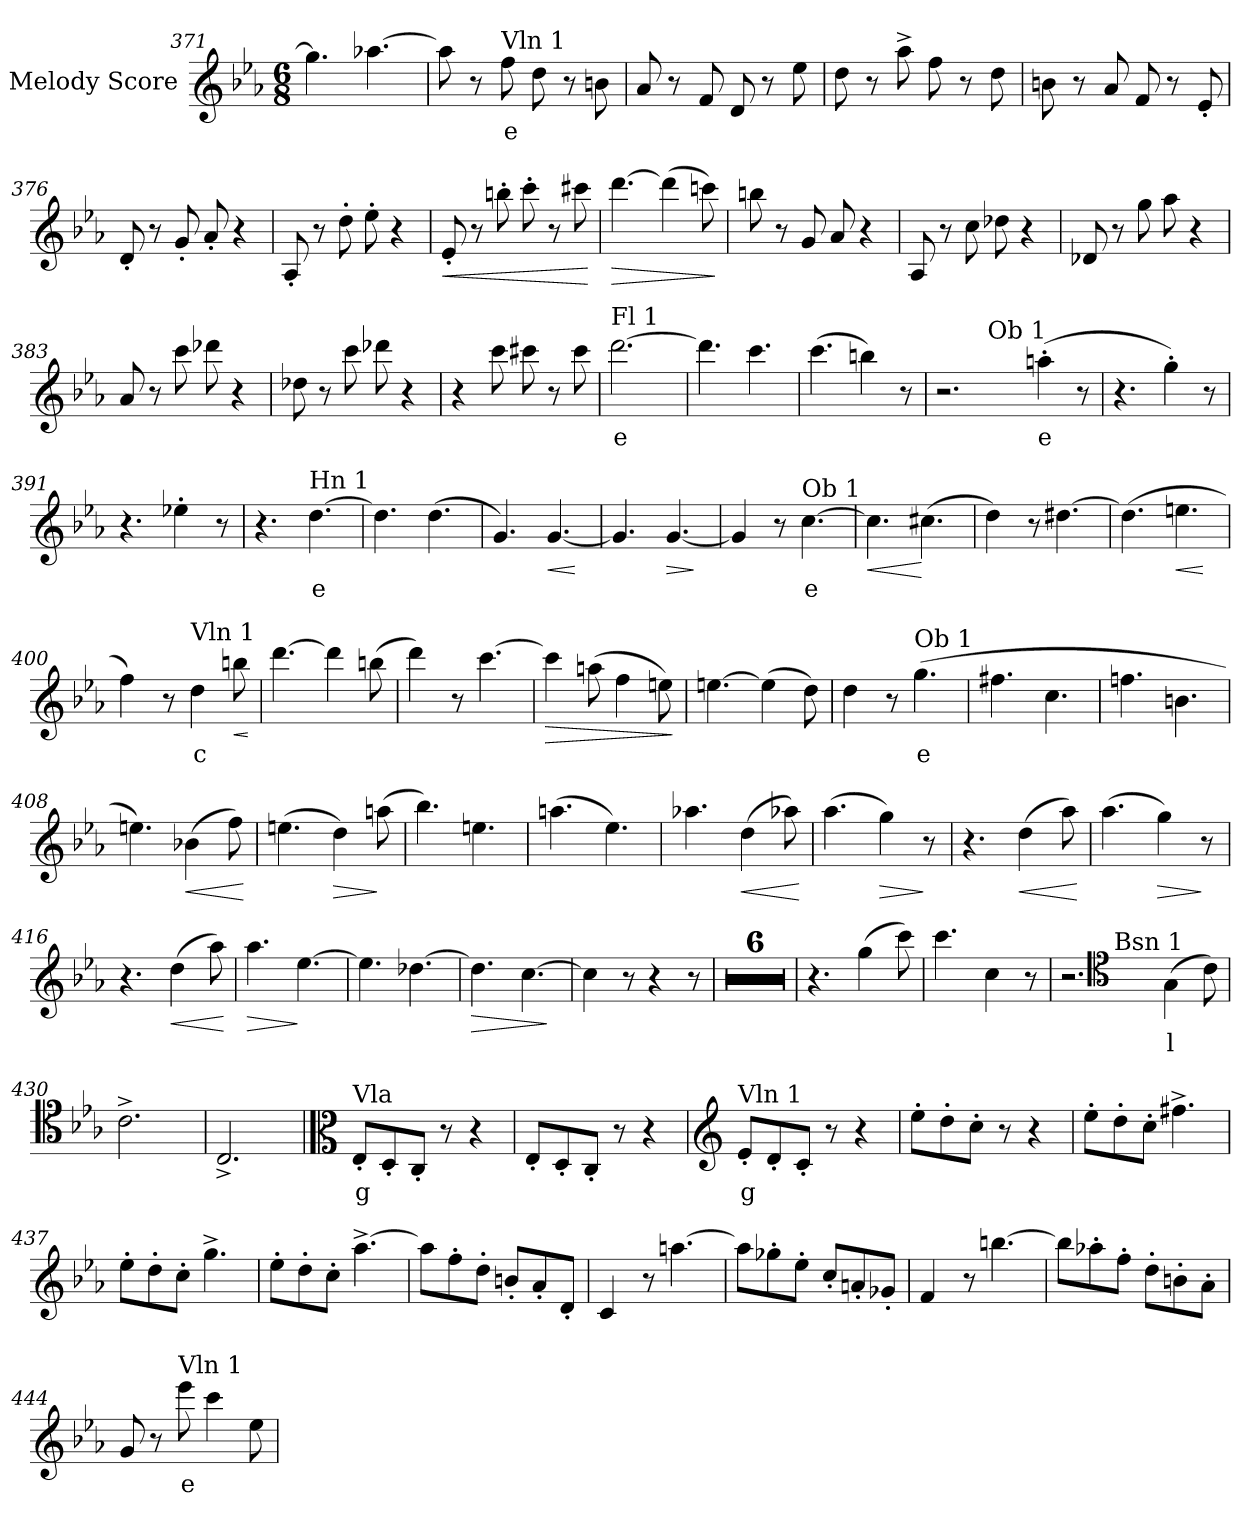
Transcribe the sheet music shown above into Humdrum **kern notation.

**kern	**text	**dynam
*part1	*part1	*part1
*staff1	*staff1	*staff1
*I"Melody Score	*	*
*clefG2	*	*
*k[b-e-a-]	*	*
*M6/8	*	*
=371	=371	=371
4.gg\]	.	.
[4.aa-X\	.	.
=372	=372	=372
8aa-\]	.	.
8r	.	.
!LO:TX:a:t=Vln 1	!	!
!	!LO:LY:b:color=#FF0000	!
8ff\	e	.
8dd\	.	.
8r	.	.
8bn\	.	.
=373	=373	=373
8a-/	.	.
8r	.	.
8f/	.	.
8d/	.	.
8r	.	.
8ee-\	.	.
=374	=374	=374
8dd\	.	.
8r	.	.
8aa-^\	.	.
8ff\	.	.
8r	.	.
8dd\	.	.
=375	=375	=375
8bn\	.	.
8r	.	.
8a-/	.	.
8f/	.	.
8r	.	.
8e-'/	.	.
=376	=376	=376
8d'/	.	.
8r	.	.
8g'/	.	.
8a-'/	.	.
4r	.	.
=377	=377	=377
8A-'/	.	.
8r	.	.
8dd'\	.	.
8ee-'\	.	.
4r	.	.
=378	=378	=378
!	!	!LO:HP:b
8e-'/	.	<
8r	.	.
8bbn'\	.	.
8ccc'\	.	.
8r	.	.
8ccc#X\	.	.
.	.	[
=379	=379	=379
!	!	!LO:HP:b
[4.ddd\	.	>
(4ddd\]	.	.
8cccn\)	.	.
.	.	]
=380	=380	=380
8bbn\	.	.
8r	.	.
8g/	.	.
8a-/	.	.
4r	.	.
=381	=381	=381
8A-/	.	.
8r	.	.
8cc\	.	.
8dd-X\	.	.
4r	.	.
=382	=382	=382
8d-X/	.	.
8r	.	.
8gg\	.	.
8aa-\	.	.
4r	.	.
=383	=383	=383
8a-/	.	.
8r	.	.
8ccc\	.	.
8ddd-X\	.	.
4r	.	.
=384	=384	=384
8dd-X\	.	.
8r	.	.
8ccc\	.	.
8ddd-X\	.	.
4r	.	.
=385	=385	=385
4r	.	.
8ccc\	.	.
8ccc#X\	.	.
8r	.	.
8ccc#\	.	.
=386	=386	=386
!LO:TX:a:t=Fl 1	!	!
!	!LO:LY:b:color=#FF0000	!
[2.ddd\	e	.
=387	=387	=387
4.ddd\]	.	.
4.ccc\	.	.
=388	=388	=388
(4.ccc\	.	.
4bbn\)	.	.
8r	.	.
=389	=389	=389
*^	*	*
2.r	4.ryy	.	.
!	!LO:TX:a:t=Ob 1	!	!
.	2.ryy	.	.
!	!	!LO:LY:b:color=#FF0000	!
(4aan'\	.	e	.
8r	.	.	.
*v	*v	*	*
=390	=390	=390
4.r	.	.
4gg'\)	.	.
8r	.	.
=391	=391	=391
4.r	.	.
4ee-X'\	.	.
8r	.	.
=392	=392	=392
4.r	.	.
!LO:TX:a:t=Hn 1	!	!
!	!LO:LY:b:color=#FF0000	!
[4.dd\	e	.
=393	=393	=393
4.dd\]	.	.
(4.dd\	.	.
=394	=394	=394
4.g/)	.	.
!	!	!LO:HP:b
[4.g/	.	<
.	.	[
=395	=395	=395
4.g/]	.	.
!	!	!LO:HP:b
[4.g/	.	>
.	.	]
=396	=396	=396
4g/]	.	.
8r	.	.
!LO:TX:a:t=Ob 1	!	!
!	!LO:LY:b:color=#FF0000	!
[4.cc\	e	.
=397	=397	=397
!	!	!LO:HP:b
4.cc\]	.	<
(4.cc#X\	.	[
=398	=398	=398
4dd\)	.	.
8r	.	.
[4.dd#X\	.	.
=399	=399	=399
(4.dd#\]	.	.
!	!	!LO:HP:b
4.een\	.	<
.	.	[
=400	=400	=400
4ff\)	.	.
8r	.	.
!LO:TX:a:t=Vln 1	!	!
!	!LO:LY:b:color=#FF0000	!
4dd\	c	.
!	!	!LO:HP:b
8bbn\	.	<
.	.	[
=401	=401	=401
[4.ddd\	.	.
4ddd\]	.	.
(8bbn\	.	.
=402	=402	=402
4ddd\)	.	.
8r	.	.
[4.ccc\	.	.
=403	=403	=403
!	!	!LO:HP:b
4ccc\]	.	>
(8aan\	.	.
4ff\	.	.
8een\)	.	.
.	.	]
=404	=404	=404
[4.een\	.	.
(4ee\]	.	.
8dd\)	.	.
=405	=405	=405
4dd\	.	.
8r	.	.
!LO:TX:a:t=Ob 1	!	!
!	!LO:LY:b:color=#FF0000	!
(4.gg\	e	.
=406	=406	=406
4.ff#X\	.	.
4.cc\	.	.
=407	=407	=407
4.ffn\	.	.
4.bn\	.	.
=408	=408	=408
4.een\)	.	.
!	!	!LO:HP:b
(4b-X\	.	<
8ff\)	.	.
.	.	[
=409	=409	=409
(4.een\	.	.
!	!	!LO:HP:b
4dd\)	.	>
(8aan\	.	]
=410	=410	=410
4.bb-\)	.	.
4.een\	.	.
=411	=411	=411
(4.aan\	.	.
4.ee-\)	.	.
=412	=412	=412
4.aa-X\	.	.
!	!	!LO:HP:b
(4dd\	.	<
8aa-X\)	.	.
.	.	[
=413	=413	=413
(4.aa-\	.	.
!	!	!LO:HP:b
4gg\)	.	>
8r	.	]
=414	=414	=414
4.r	.	.
!	!	!LO:HP:b
(4dd\	.	<
8aa-\)	.	.
.	.	[
=415	=415	=415
(4.aa-\	.	.
!	!	!LO:HP:b
4gg\)	.	>
8r	.	]
=416	=416	=416
4.r	.	.
!	!	!LO:HP:b
(4dd\	.	<
8aa-\)	.	.
.	.	[
=417	=417	=417
!	!	!LO:HP:b
4.aa-\	.	>
[4.ee-\	.	]
=418	=418	=418
4.ee-\]	.	.
[4.dd-X\	.	.
=419	=419	=419
!	!	!LO:HP:b
4.dd-\]	.	>
[4.cc\	.	.
.	.	]
=420	=420	=420
4cc\]	.	.
8r	.	.
4r	.	.
8r	.	.
=421	=421	=421
2.r	.	.
=422	=422	=422
2.r	.	.
=423	=423	=423
2.r	.	.
=424	=424	=424
2.r	.	.
=425	=425	=425
2.r	.	.
=426	=426	=426
2.r	.	.
=427	=427	=427
4.r	.	.
(4gg\	.	.
8ccc\)	.	.
=428	=428	=428
4.ccc\	.	.
4cc\	.	.
8r	.	.
=429	=429	=429
*^	*	*
2.r	4.ryy	.	.
*clefC4	*	*	*
!	!LO:TX:a:t=Bsn 1	!	!
.	2.ryy	.	.
!	!	!LO:LY:b:color=#FF0000	!
(4G\	.	l	.
8c\)	.	.	.
*v	*v	*	*
=430	=430	=430
2.c^\	.	.
=431	=431	=431
2.C^/	.	.
=432	=432	=432
*clefC3	*	*
!LO:TX:a:t=Vla	!	!
!	!LO:LY:b:color=#FF0000	!
8E-'/L	g	.
8D'/	.	.
8C'/J	.	.
8r	.	.
4r	.	.
=433	=433	=433
8E-'/L	.	.
8D'/	.	.
8C'/J	.	.
8r	.	.
4r	.	.
=434	=434	=434
*clefG2	*	*
!LO:TX:a:t=Vln 1	!	!
!	!LO:LY:b:color=#FF0000	!
8e-'/L	g	.
8d'/	.	.
8c'/J	.	.
8r	.	.
4r	.	.
=435	=435	=435
8ee-'\L	.	.
8dd'\	.	.
8cc'\J	.	.
8r	.	.
4r	.	.
=436	=436	=436
8ee-'\L	.	.
8dd'\	.	.
8cc'\J	.	.
4.ff#X^\	.	.
=437	=437	=437
8ee-'\L	.	.
8dd'\	.	.
8cc'\J	.	.
4.gg^\	.	.
=438	=438	=438
8ee-'\L	.	.
8dd'\	.	.
8cc'\J	.	.
[4.aa-^\	.	.
=439	=439	=439
8aa-\L]	.	.
8ff'\	.	.
8dd'\J	.	.
8bn'/L	.	.
8a-'/	.	.
8d'/J	.	.
=440	=440	=440
4c/	.	.
8r	.	.
[4.aan\	.	.
=441	=441	=441
8aa\L]	.	.
8gg-X'\	.	.
8ee-'\J	.	.
8cc'/L	.	.
8an'/	.	.
8g-X'/J	.	.
=442	=442	=442
4f/	.	.
8r	.	.
[4.bbn\	.	.
=443	=443	=443
8bb\L]	.	.
8aa-X'\	.	.
8ff'\J	.	.
8dd'\L	.	.
8bn'\	.	.
8a-'\J	.	.
=444	=444	=444
8g/	.	.
8r	.	.
!LO:TX:a:t=Vln 1	!	!
!	!LO:LY:b:color=#FF0000	!
8eee-\	e	.
4ccc\	.	.
8ee-\	.	.
=	=	=
*-	*-	*-
